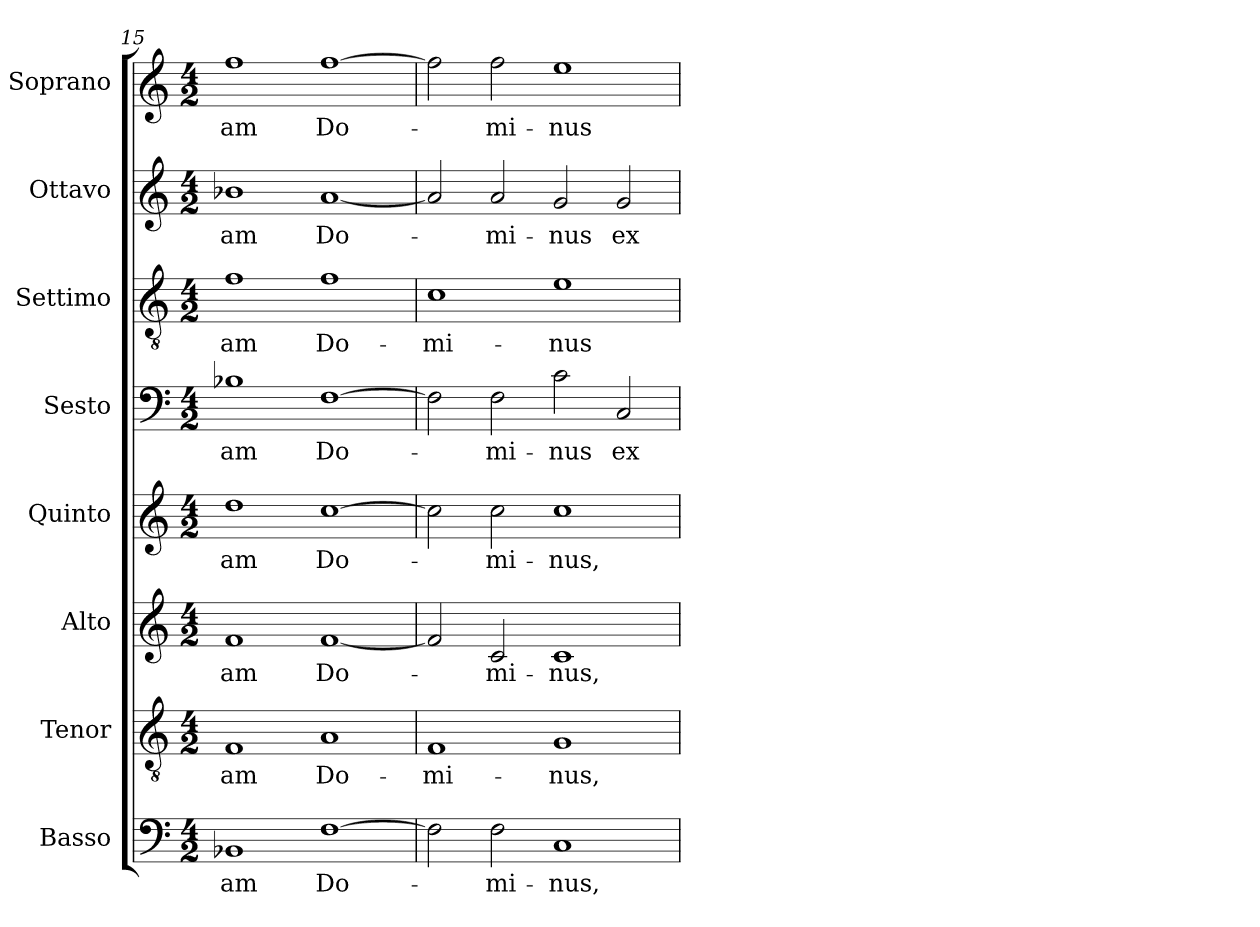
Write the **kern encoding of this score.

**kern	**text	**kern	**text	**kern	**text	**kern	**text	**kern	**text	**kern	**text	**kern	**text	**kern	**text
*part8	*part8	*part7	*part7	*part6	*part6	*part5	*part5	*part4	*part4	*part3	*part3	*part2	*part2	*part1	*part1
*staff8	*staff8	*staff7	*staff7	*staff6	*staff6	*staff5	*staff5	*staff4	*staff4	*staff3	*staff3	*staff2	*staff2	*staff1	*staff1
*I"Basso	*	*I"Tenor	*	*I"Alto	*	*I"Quinto	*	*I"Sesto	*	*I"Settimo	*	*I"Ottavo	*	*I"Soprano	*
*I'B.	*	*I'T.	*	*I'A.	*	*I'Q.	*	*I'Ss.	*	*I'St.	*	*I'Ot.	*	*I'S.	*
*clefF4	*	*clefGv2	*	*clefG2	*	*clefG2	*	*clefF4	*	*clefGv2	*	*clefG2	*	*clefG2	*
*	*	*ITrd7c12	*	*	*	*	*	*	*	*ITrd7c12	*	*	*	*	*
*k[]	*	*k[]	*	*k[]	*	*k[]	*	*k[]	*	*k[]	*	*k[]	*	*k[]	*
*C:	*	*C:	*	*C:	*	*C:	*	*C:	*	*C:	*	*C:	*	*C:	*
*M4/2	*	*M4/2	*	*M4/2	*	*M4/2	*	*M4/2	*	*M4/2	*	*M4/2	*	*M4/2	*
=15	=15	=15	=15	=15	=15	=15	=15	=15	=15	=15	=15	=15	=15	=15	=15
!	!LO:LY:b:color=#000000	!	!	!	!	!	!	!	!	!	!	!	!	!	!
!	!	!	!LO:LY:b:color=#000000	!	!	!	!	!	!	!	!	!	!	!	!
!	!	!	!	!	!LO:LY:b:color=#000000	!	!	!	!	!	!	!	!	!	!
!	!	!	!	!	!	!	!LO:LY:b:color=#000000	!	!	!	!	!	!	!	!
!	!	!	!	!	!	!	!	!	!LO:LY:b:color=#000000	!	!	!	!	!	!
!	!	!	!	!	!	!	!	!	!	!	!LO:LY:b:color=#000000	!	!	!	!
!	!	!	!	!	!	!	!	!	!	!	!	!	!LO:LY:b:color=#000000	!	!
!	!	!	!	!	!	!	!	!	!	!	!	!	!	!	!LO:LY:b:color=#000000
1BB-Xi	-am	1FFi	-am	1fi	-am	1ddi	-am	1B-Xi	-am	1Fi	-am	1b-Xi	-am	1ffi	-am
!	!LO:LY:b:color=#000000	!	!	!	!	!	!	!	!	!	!	!	!	!	!
!	!	!	!LO:LY:b:color=#000000	!	!	!	!	!	!	!	!	!	!	!	!
!	!	!	!	!	!LO:LY:b:color=#000000	!	!	!	!	!	!	!	!	!	!
!	!	!	!	!	!	!	!LO:LY:b:color=#000000	!	!	!	!	!	!	!	!
!	!	!	!	!	!	!	!	!	!LO:LY:b:color=#000000	!	!	!	!	!	!
!	!	!	!	!	!	!	!	!	!	!	!LO:LY:b:color=#000000	!	!	!	!
!	!	!	!	!	!	!	!	!	!	!	!	!	!LO:LY:b:color=#000000	!	!
!	!	!	!	!	!	!	!	!	!	!	!	!	!	!	!LO:LY:b:color=#000000
[1Fi	Do-	1AAi	Do-	[1fi	Do-	[1cci	Do-	[1Fi	Do-	1Fi	Do-	[1ai	Do-	[1ffi	Do-
=16	=16	=16	=16	=16	=16	=16	=16	=16	=16	=16	=16	=16	=16	=16	=16
!	!	!	!LO:LY:b:color=#000000	!	!	!	!	!	!	!	!	!	!	!	!
!	!	!	!	!	!	!	!	!	!	!	!LO:LY:b:color=#000000	!	!	!	!
2Fi\]	.	1FFi	-mi-	2fi/]	.	2cci\]	.	2Fi\]	.	1Ci	-mi-	2ai/]	.	2ffi\]	.
!	!LO:LY:b:color=#000000	!	!	!	!	!	!	!	!	!	!	!	!	!	!
!	!	!	!	!	!LO:LY:b:color=#000000	!	!	!	!	!	!	!	!	!	!
!	!	!	!	!	!	!	!LO:LY:b:color=#000000	!	!	!	!	!	!	!	!
!	!	!	!	!	!	!	!	!	!LO:LY:b:color=#000000	!	!	!	!	!	!
!	!	!	!	!	!	!	!	!	!	!	!	!	!LO:LY:b:color=#000000	!	!
!	!	!	!	!	!	!	!	!	!	!	!	!	!	!	!LO:LY:b:color=#000000
2Fi\	-mi-	.	.	2ci/	-mi-	2cci\	-mi-	2Fi\	-mi-	.	.	2ai/	-mi-	2ffi\	-mi-
!	!LO:LY:b:color=#000000	!	!	!	!	!	!	!	!	!	!	!	!	!	!
!	!	!	!LO:LY:b:color=#000000	!	!	!	!	!	!	!	!	!	!	!	!
!	!	!	!	!	!LO:LY:b:color=#000000	!	!	!	!	!	!	!	!	!	!
!	!	!	!	!	!	!	!LO:LY:b:color=#000000	!	!	!	!	!	!	!	!
!	!	!	!	!	!	!	!	!	!LO:LY:b:color=#000000	!	!	!	!	!	!
!	!	!	!	!	!	!	!	!	!	!	!LO:LY:b:color=#000000	!	!	!	!
!	!	!	!	!	!	!	!	!	!	!	!	!	!LO:LY:b:color=#000000	!	!
!	!	!	!	!	!	!	!	!	!	!	!	!	!	!	!LO:LY:b:color=#000000
1Ci	-nus,	1GGi	-nus,	1ci	-nus,	1cci	-nus,	2ci\	-nus	1Ei	-nus	2gi/	-nus	1eei	-nus
!	!	!	!	!	!	!	!	!	!LO:LY:b:color=#000000	!	!	!	!	!	!
!	!	!	!	!	!	!	!	!	!	!	!	!	!LO:LY:b:color=#000000	!	!
.	.	.	.	.	.	.	.	2Ci/	ex-	.	.	2gi/	ex-	.	.
=	=	=	=	=	=	=	=	=	=	=	=	=	=	=	=
*-	*-	*-	*-	*-	*-	*-	*-	*-	*-	*-	*-	*-	*-	*-	*-
